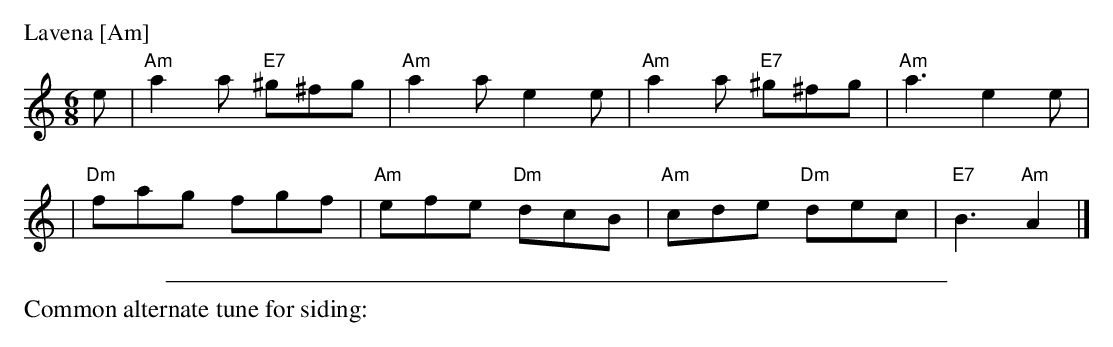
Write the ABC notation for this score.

X:1
P: Lavena [Am]
M: 6/8
L: 1/8
K: Am
 e \
| "Am"a2a "E7"^g^fg | "Am"a2a e2e | "Am"a2a "E7"^g^fg | "Am"a3 e2e |
| "Dm"fag fgf | "Am"efe "Dm"dcB | "Am"cde "Dm"dec | "E7"B3 "Am"A2 |]
